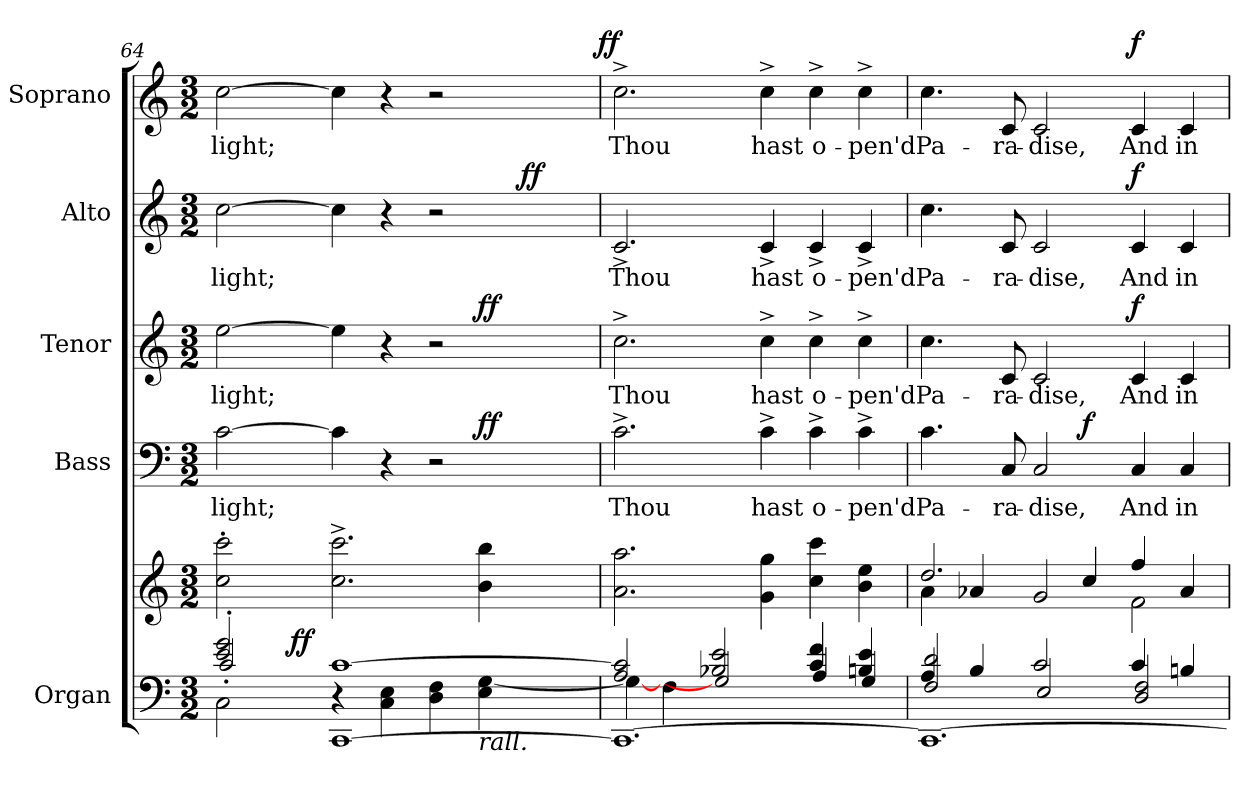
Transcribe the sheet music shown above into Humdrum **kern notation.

**kern	**kern	**dynam	**kern	**text	**dynam	**kern	**text	**dynam	**kern	**text	**dynam	**kern	**text	**dynam
*part5	*part5	*part5	*part4	*part4	*part4	*part3	*part3	*part3	*part2	*part2	*part2	*part1	*part1	*part1
*staff6	*staff5	*staff5/6	*staff4	*staff4	*staff4	*staff3	*staff3	*staff3	*staff2	*staff2	*staff2	*staff1	*staff1	*staff1
*I"Organ	*	*	*I"Bass	*	*	*I"Tenor	*	*	*I"Alto	*	*	*I"Soprano	*	*
*I'Org.	*	*	*	*	*	*	*	*	*	*	*	*	*	*
*clefF4	*clefG2	*	*clefF4	*	*	*clefG2	*	*	*clefG2	*	*	*clefG2	*	*
*	*	*	*	*	*	*ITrd7c12	*	*	*	*	*	*	*	*
*k[]	*k[]	*	*k[]	*	*	*k[]	*	*	*k[]	*	*	*k[]	*	*
*C:	*C:	*	*C:	*	*	*C:	*	*	*C:	*	*	*C:	*	*
*M3/2	*M3/2	*	*M3/2	*	*	*M3/2	*	*	*M3/2	*	*	*M3/2	*	*
=64	=64	=64	=64	=64	=64	=64	=64	=64	=64	=64	=64	=64	=64	=64
*^	*	*	*	*	*	*	*	*	*	*	*	*	*	*
*	*^	*	*	*	*	*	*	*	*	*	*	*	*	*	*
!	!	!	!	!	!	!LO:LY:b:color=#000000	!	!	!	!	!	!	!	!	!	!
!	!	!	!	!	!	!	!	!	!LO:LY:b:color=#000000	!	!	!	!	!	!	!
!	!	!	!	!	!	!	!	!	!	!	!	!LO:LY:b:color=#000000	!	!	!	!
!	!	!	!	!	!	!	!	!	!	!	!	!	!	!	!LO:LY:b:color=#000000	!
*	*	*	*^	*	*^	*	*	*^	*	*	*^	*	*	*^	*	*
2ei/' 2gi'	2c'i/	2Ci\	2cci\' 2ccci'	4ryy	.	[2ci\	1ryy	light;	.	[2ei\	1ryy	light;	.	[2cci\	1ryy	light;	.	[2cci\	1ryy	light;	.
.	.	.	.	16ryy	.	.	.	.	.	.	.	.	.	.	.	.	.	.	.	.	.
.	.	.	.	256.ryy	.	.	.	.	.	.	.	.	.	.	.	.	.	.	.	.	.
.	.	.	.	1ryy	ff	.	.	.	.	.	.	.	.	.	.	.	.	.	.	.	.
[1ci	4r	[1CCi	2.cci\^ 2.ccci^	.	.	4ci\]	.	.	.	4ei\]	.	.	.	4cci\]	.	.	.	4cci\]	.	.	.
.	4Ci\ 4Ei	.	.	.	.	4r	.	.	.	4r	.	.	.	4r	.	.	.	4r	.	.	.
.	4Di\ 4Fi	.	.	.	.	2r	4ryy	.	.	2r	4ryy	.	.	2r	4ryy	.	.	2r	4ryy	.	.
!	!LO:TX:b:i:t=rall.	!	!	!	!	!	!	!	!	!	!	!	!	!	!	!	!	!	!	!	!
.	4Ei\ [4Gi	.	4bi\ 4bbi	.	.	.	4ryy	.	ff	.	4ryy	.	ff	.	16ryy	.	.	.	8ryy	.	.
.	.	.	.	.	.	.	.	.	.	.	.	.	.	.	32ryy	.	.	.	.	.	.
.	.	.	.	8ryy	.	.	.	.	.	.	.	.	.	.	.	.	.	.	.	.	.
.	.	.	.	.	.	.	.	.	.	.	.	.	.	.	256ryy	.	.	.	.	.	.
.	.	.	.	.	.	.	.	.	.	.	.	.	.	.	1024ryy	.	.	.	.	.	.
.	.	.	.	.	.	.	.	.	.	.	.	.	.	.	8ryy	.	ff	.	.	.	.
.	.	.	.	.	.	.	.	.	.	.	.	.	.	.	.	.	.	.	16ryy	.	.
.	.	.	.	.	.	.	.	.	.	.	.	.	.	.	.	.	.	.	32ryy	.	.
.	.	.	.	32ryy	.	.	.	.	.	.	.	.	.	.	.	.	.	.	.	.	.
.	.	.	.	.	.	.	.	.	.	.	.	.	.	.	.	.	.	.	64ryy	.	.
.	.	.	.	.	.	.	.	.	.	.	.	.	.	.	64ryy	.	.	.	.	.	.
.	.	.	.	64ryy	.	.	.	.	.	.	.	.	.	.	.	.	.	.	.	.	.
.	.	.	.	.	.	.	.	.	.	.	.	.	.	.	.	.	.	.	128...ryy	.	.
.	.	.	.	.	.	.	.	.	.	.	.	.	.	.	128ryy	.	.	.	.	.	.
.	.	.	.	128ryy	.	.	.	.	.	.	.	.	.	.	.	.	.	.	.	.	.
.	.	.	.	.	.	.	.	.	.	.	.	.	.	.	512.ryy	.	.	.	.	.	.
.	.	.	.	512ryy	.	.	.	.	.	.	.	.	.	.	.	.	.	.	.	.	.
.	.	.	.	.	.	.	.	.	.	.	.	.	.	.	.	.	.	.	1024ryy	.	ff
*	*	*	*v	*v	*	*	*	*	*	*v	*v	*	*	*v	*v	*	*	*v	*v	*	*
*	*	*	*	*	*v	*v	*	*	*	*	*	*	*	*	*	*	*
=65	=65	=65	=65	=65	=65	=65	=65	=65	=65	=65	=65	=65	=65	=65	=65	=65
*	*	*	*^	*	*^	*	*	*^	*	*	*^	*	*	*^	*	*
!	!	!	!	!	!	!	!	!LO:LY:b:color=#000000	!	!	!	!	!	!	!	!	!	!	!	!	!
*	*	*	*v	*v	*	*	*	*	*	*v	*v	*	*	*v	*v	*	*	*v	*v	*	*
*	*	*	*	*	*v	*v	*	*	*	*	*	*	*	*	*	*	*
*	*	*	*^	*	*^	*	*	*^	*	*	*^	*	*	*^	*	*
!	!	!	!	!	!	!	!	!	!	!	!	!LO:LY:b:color=#000000	!	!	!	!	!	!	!	!	!
*	*	*	*v	*v	*	*	*	*	*	*v	*v	*	*	*v	*v	*	*	*v	*v	*	*
*	*	*	*	*	*v	*v	*	*	*	*	*	*	*	*	*	*	*
*	*	*	*^	*	*^	*	*	*^	*	*	*^	*	*	*^	*	*
!	!	!	!	!	!	!	!	!	!	!	!	!	!	!	!	!LO:LY:b:color=#000000	!	!	!	!	!
*	*	*	*v	*v	*	*	*	*	*	*v	*v	*	*	*v	*v	*	*	*v	*v	*	*
*	*	*	*	*	*v	*v	*	*	*	*	*	*	*	*	*	*	*
*	*	*	*^	*	*^	*	*	*^	*	*	*^	*	*	*^	*	*
!	!	!	!	!	!	!	!	!	!	!	!	!	!	!	!	!	!	!	!	!LO:LY:b:color=#000000	!
*	*	*	*v	*v	*	*	*	*	*	*v	*v	*	*	*v	*v	*	*	*v	*v	*	*
*	*	*	*	*	*v	*v	*	*	*	*	*	*	*	*	*	*	*
2Ai/ 2ci]	4Gi\_	1.CCi_	2.ai\ 2.aai	.	2.c^i\	Thou	.	2.c^i\	Thou	.	2.c^i/	Thou	.	2.cc^i\	Thou	.
.	4Fi\	.	.	.	.	.	.	.	.	.	.	.	.	.	.	.
2B-Xi/ 2ei	2Gi/]	.	.	.	.	.	.	.	.	.	.	.	.	.	.	.
!	!	!	!	!	!	!LO:LY:b:color=#000000	!	!	!	!	!	!	!	!	!	!
!	!	!	!	!	!	!	!	!	!LO:LY:b:color=#000000	!	!	!	!	!	!	!
!	!	!	!	!	!	!	!	!	!	!	!	!LO:LY:b:color=#000000	!	!	!	!
!	!	!	!	!	!	!	!	!	!	!	!	!	!	!	!LO:LY:b:color=#000000	!
.	.	.	4gi\ 4ggi	.	4c^i\	hast	.	4c^i\	hast	.	4c^i/	hast	.	4cc^i\	hast	.
!	!	!	!	!	!	!LO:LY:b:color=#000000	!	!	!	!	!	!	!	!	!	!
!	!	!	!	!	!	!	!	!	!LO:LY:b:color=#000000	!	!	!	!	!	!	!
!	!	!	!	!	!	!	!	!	!	!	!	!LO:LY:b:color=#000000	!	!	!	!
!	!	!	!	!	!	!	!	!	!	!	!	!	!	!	!LO:LY:b:color=#000000	!
4ci/ 4fi	4Ai/	.	4cci\ 4ccci	.	4c^i\	o-	.	4c^i\	o-	.	4c^i/	o-	.	4cc^i\	o-	.
!	!	!	!	!	!	!LO:LY:b:color=#000000	!	!	!	!	!	!	!	!	!	!
!	!	!	!	!	!	!	!	!	!LO:LY:b:color=#000000	!	!	!	!	!	!	!
!	!	!	!	!	!	!	!	!	!	!	!	!LO:LY:b:color=#000000	!	!	!	!
!	!	!	!	!	!	!	!	!	!	!	!	!	!	!	!LO:LY:b:color=#000000	!
4Bni/ 4ei	4Gi/	.	4bi\ 4eei	.	4c^i\	-pen'd	.	4c^i\	-pen'd	.	4c^i/	-pen'd	.	4cc^i\	-pen'd	.
!!LO:LB:g=z
=66	=66	=66	=66	=66	=66	=66	=66	=66	=66	=66	=66	=66	=66	=66	=66	=66
*	*	*	*^	*	*	*	*	*	*	*	*	*	*	*	*	*
!	!	!	!	!	!	!	!LO:LY:b:color=#000000	!	!	!	!	!	!	!	!	!	!
!	!	!	!	!	!	!	!	!	!	!LO:LY:b:color=#000000	!	!	!	!	!	!	!
!	!	!	!	!	!	!	!	!	!	!	!	!	!LO:LY:b:color=#000000	!	!	!	!
!	!	!	!	!	!	!	!	!	!	!	!	!	!	!	!	!LO:LY:b:color=#000000	!
*	*	*	*	*	*	*^	*	*	*	*	*	*	*	*	*	*	*
4Ai/	2Fi/ 2di	1.CCi_	2.ddi/	4ai\	.	4.ci\	2.ryy	Pa-	.	4.ci\	Pa-	.	4.cci\	Pa-	.	4.cci\	Pa-	.
4Bi/	.	.	.	4a-Xi/	.	.	.	.	.	.	.	.	.	.	.	.	.	.
!	!	!	!	!	!	!	!	!LO:LY:b:color=#000000	!	!	!	!	!	!	!	!	!	!
!	!	!	!	!	!	!	!	!	!	!	!LO:LY:b:color=#000000	!	!	!	!	!	!	!
!	!	!	!	!	!	!	!	!	!	!	!	!	!	!LO:LY:b:color=#000000	!	!	!	!
!	!	!	!	!	!	!	!	!	!	!	!	!	!	!	!	!	!LO:LY:b:color=#000000	!
.	.	.	.	.	.	8Ci/	.	-ra-	.	8Ci/	-ra-	.	8ci/	-ra-	.	8ci/	-ra-	.
!	!	!	!	!	!	!	!	!LO:LY:b:color=#000000	!	!	!	!	!	!	!	!	!	!
!	!	!	!	!	!	!	!	!	!	!	!LO:LY:b:color=#000000	!	!	!	!	!	!	!
!	!	!	!	!	!	!	!	!	!	!	!	!	!	!LO:LY:b:color=#000000	!	!	!	!
!	!	!	!	!	!	!	!	!	!	!	!	!	!	!	!	!	!LO:LY:b:color=#000000	!
2ci/	2Ei/	.	.	2gi/	.	2Ci/	.	-dise,	.	2Ci/	-dise,	.	2ci/	-dise,	.	2ci/	-dise,	.
.	.	.	4cci/	.	.	.	2.ryy	.	f	.	.	.	.	.	.	.	.	.
!	!	!	!	!	!	!	!	!LO:LY:b:color=#000000	!	!	!	!	!	!	!	!	!	!
!	!	!	!	!	!	!	!	!	!	!	!LO:LY:b:color=#000000	!	!	!	!	!	!	!
!	!	!	!	!	!	!	!	!	!	!	!	!	!	!LO:LY:b:color=#000000	!	!	!	!
!	!	!	!	!	!	!	!	!	!	!	!	!	!	!	!	!	!LO:LY:b:color=#000000	!
4ci/	2Di/ 2Fi	.	4ffi/	2fi\	.	4Ci/	.	And	.	4Ci/	And	f	4ci/	And	f	4ci/	And	f
!	!	!	!	!	!	!	!	!LO:LY:b:color=#000000	!	!	!	!	!	!	!	!	!	!
!	!	!	!	!	!	!	!	!	!	!	!LO:LY:b:color=#000000	!	!	!	!	!	!	!
!	!	!	!	!	!	!	!	!	!	!	!	!	!	!LO:LY:b:color=#000000	!	!	!	!
!	!	!	!	!	!	!	!	!	!	!	!	!	!	!	!	!	!LO:LY:b:color=#000000	!
4Bni/	.	.	4a-i/	.	.	4Ci/	.	in	.	4Ci/	in	.	4ci/	in	.	4ci/	in	.
*v	*v	*v	*	*	*	*v	*v	*	*	*	*	*	*	*	*	*	*	*
*	*v	*v	*	*	*	*	*	*	*	*	*	*	*	*	*
=	=	=	=	=	=	=	=	=	=	=	=	=	=	=
*-	*-	*-	*-	*-	*-	*-	*-	*-	*-	*-	*-	*-	*-	*-
